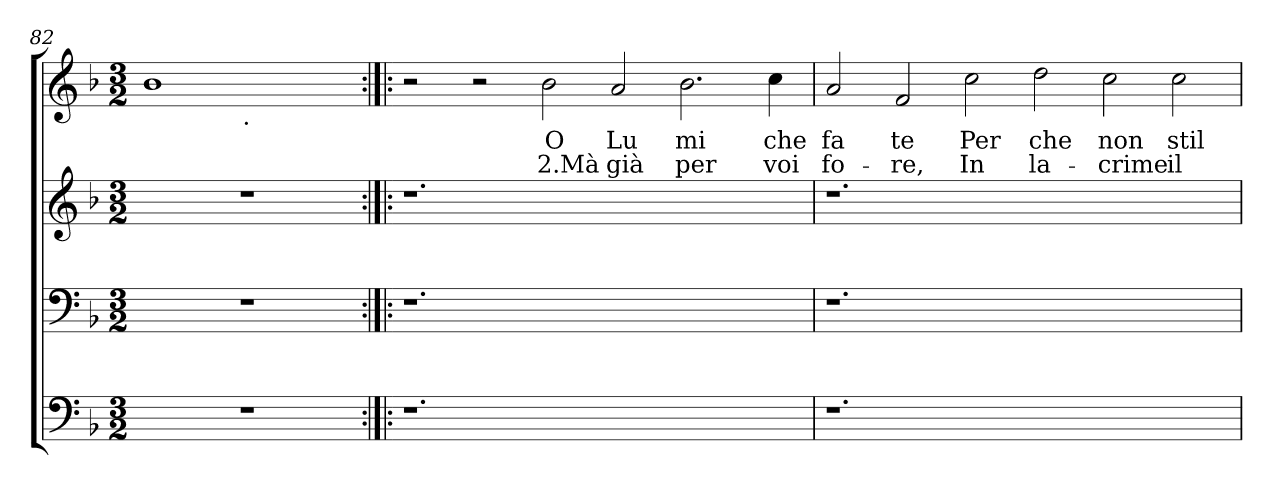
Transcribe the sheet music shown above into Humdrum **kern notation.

**kern	**kern	**kern	**kern	**text	**text
*part4	*part3	*part2	*part1	*part1	*part1
*staff4	*staff3	*staff2	*staff1	*staff1	*staff1
!!LO:PB:g=z
*clefF4	*clefF4	*clefG2	*clefG2	*	*
*k[b-]	*k[b-]	*k[b-]	*k[b-]	*	*
*F:	*F:	*F:	*F:	*	*
*M3/2	*M3/2	*M3/2	*M3/2	*	*
=82	=82	=82	=82	=82	=82
!	!	!	!LO:TX:b:t=O Luci	!	!
*	*	*	*^	*	*
1.r	1.r	1.r	1b-	2ryy	.	.
.	.	.	.	8ryy	.	.
!	!	!	!	!LO:TX:b:t=.	!	!
.	.	.	.	2..ryy	.	.
.	.	.	2ryy	.	.	.
*	*	*	*v	*v	*	*
=83:|!|:	=83:|!|:	=83:|!|:	=83:|!|:	=83:|!|:	=83:|!|:
1.r	1.r	1.r	2r	.	.
.	.	.	2r	.	.
!	!	!	!	!LO:LY:b	!LO:LY:b
.	.	.	2b-\	O	2.Mà
!	!	!	!	!LO:LY:b	!LO:LY:b
1.ryy	1.ryy	1.ryy	2a/	Lu	già
!	!	!	!	!LO:LY:b	!LO:LY:b
.	.	.	2.b-\	mi	per
!	!	!	!	!LO:LY:b	!LO:LY:b
.	.	.	4cc\	che	voi
=84	=84	=84	=84	=84	=84
!	!	!	!	!LO:LY:b	!LO:LY:b
1.r	1.r	1.r	2a/	fa	fo-
!	!	!	!	!LO:LY:b	!LO:LY:b
.	.	.	2f/	te	-re,
!	!	!	!	!LO:LY:b	!LO:LY:b
.	.	.	2cc\	Per	In
!	!	!	!	!LO:LY:b	!LO:LY:b
1.ryy	1.ryy	1.ryy	2dd\	che	la-
!	!	!	!	!LO:LY:b	!LO:LY:b
.	.	.	2cc\	non	-crime
!	!	!	!	!LO:LY:b	!LO:LY:b
.	.	.	2cc\	stil	il
=	=	=	=	=	=
*-	*-	*-	*-	*-	*-
